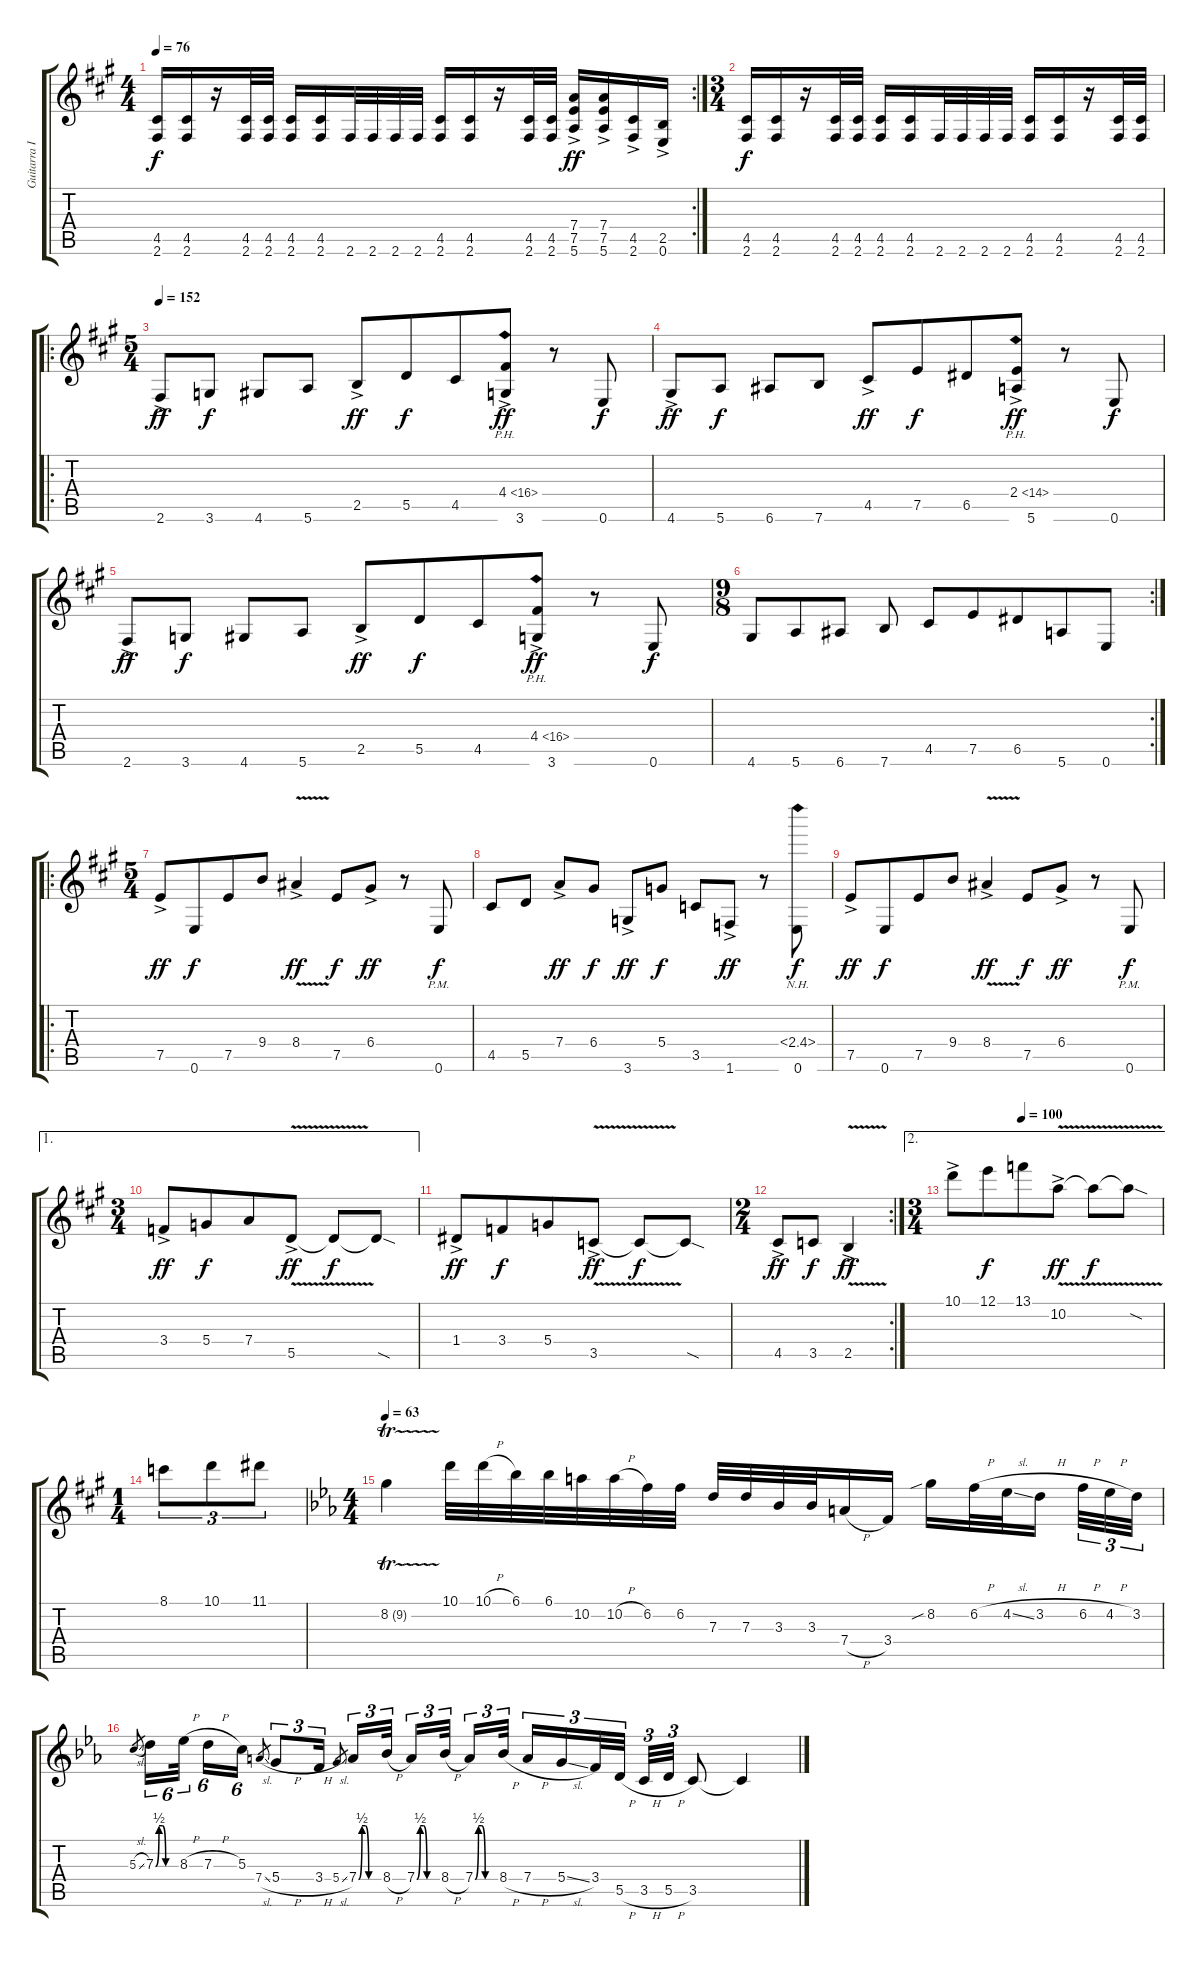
\track ("Guitarra II" "Guitarra I") {instrument distortionguitar}
\staff {score tabs}
\tuning (E4 B3 G3 D3 A2 E2) {hide}
\rc 2
\ts (4 4)
\tempo 76
\clef g2
\ks a
(4.5 2.6).16{dy f} (4.5 2.6).16 r.16 (4.5 2.6).32 (4.5 2.6).32 (4.5 2.6).16 (4.5 2.6).16 2.6.32 2.6.32 2.6.32 2.6.32 (4.5 2.6).16 (4.5 2.6).16 r.16 (4.5 2.6).32 (4.5 2.6).32 (7.4{ac} 7.5{ac} 5.6{ac}).16{dy ff} (7.4{ac} 7.5{ac} 5.6{ac}).16 (4.5{ac} 2.6{ac}).16 (2.5{ac} 0.6{ac}).16 |
\ts (3 4)
(4.5 2.6).16{dy f} (4.5 2.6).16 r.16 (4.5 2.6).32 (4.5 2.6).32 (4.5 2.6).16 (4.5 2.6).16 2.6.32 2.6.32 2.6.32 2.6.32 (4.5 2.6).16 (4.5 2.6).16 r.16 (4.5 2.6).32 (4.5 2.6).32 |
\ro
\ts (5 4)
\tempo 152
2.6{ac}.8{dy ff volume 16} 3.6.8{dy f} 4.6.8 5.6.8{beam split} 2.5{ac}.8{dy ff} 5.5.8{dy f beam merge} 4.5.8 (4.4{ph 12} 3.6{ac}).8{dy ff} r.8 0.6.8{dy f} |
4.6{ac}.8{dy ff} 5.6.8{dy f} 6.6.8 7.6.8{beam split} 4.5{ac}.8{dy ff} 7.5.8{dy f beam merge} 6.5.8 (2.4{ph 12} 5.6{ac}).8{dy ff} r.8 0.6.8{dy f} |
2.6{ac}.8{dy ff} 3.6.8{dy f} 4.6.8 5.6.8{beam split} 2.5{ac}.8{dy ff} 5.5.8{dy f beam merge} 4.5.8 (4.4{ph 12} 3.6{ac}).8{dy ff} r.8 0.6.8{dy f} |
\rc 2
\ts (9 8)
4.6.8 5.6.8 6.6.8 7.6.8{beam split} 4.5.8 7.5.8{beam merge} 6.5.8 5.6.8 0.6.8 |
\ro
\ts (5 4)
7.5{ac}.8{dy ff} 0.6.8{dy f beam merge} 7.5.8 9.4.8 8.4{v ac}.4{dy ff} 7.5.8{dy f} 6.4{ac}.8{dy ff} r.8 0.6{pm}.8{dy f} |
4.5.8 5.5.8{beam split} 7.4{ac}.8{dy ff} 6.4.8{dy f} 3.6{ac}.8{dy ff} 5.4.8{dy f} 3.5.8 1.6{ac}.8{dy ff} r.8 (2.4{nh} 0.6).8{dy f} |
7.5{ac}.8{dy ff} 0.6.8{dy f beam merge} 7.5.8 9.4.8 8.4{v ac}.4{dy ff} 7.5.8{dy f} 6.4{ac}.8{dy ff} r.8 0.6{pm}.8{dy f} |
\ae 1
\ts (3 4)
3.4{ac}.8{dy ff} 5.4.8{dy f beam merge} 7.4.8 5.5{v ac}.8{dy ff} 5.5{t}.8{dy f} 5.5{sod t}.8 |
1.4{ac}.8{dy ff} 3.4.8{dy f beam merge} 5.4.8 3.5{v ac}.8{dy ff} 3.5{t}.8{dy f} 3.5{sod t}.8 |
\rc 2
\ts (2 4)
4.5{ac}.8{dy ff} 3.5.8{dy f} 2.5{v ac}.4{dy ff} |
\ae 2
\ts (3 4)
\tempo (100 0.3333333333333333)
10.1{ac}.8{balance 8} 12.1.8{dy f beam merge} 13.1.8 10.2{v ac}.8{dy ff} 10.2{t}.8{dy f} 10.2{v sod t}.8 |
\ts (1 4)
8.1.8{tu (3 2)} 10.1.8{tu (3 2)} 11.1.8{tu (3 2)} |
\ts (4 4)
\tempo 63
\ks eb
8.2{tr (9 64)}.4 10.1.32 10.1{h}.32 6.1.32 6.1.32 10.2.32 10.2{h}.32 6.2.32 6.2.32 7.3.32 7.3.32 3.3.32 3.3.32 7.4{h}.16 3.4.16 8.2{sib}.16 6.2{h}.32 4.2{sl}.32 3.2{h}.16{beam splitsecondary} 6.2{h}.32{tu (3 2)} 4.2{h}.32{tu (3 2)} 3.2.32{tu (3 2)} |
5.3{sl}.8{gr} 7.3{be (custom 0 0 10 2 20 2 30 0 60 0)}.16{tu (6 4)} 8.3{h}.32{tu (6 4) beam splitsecondary} 7.3{h}.16{tu (6 4)} 5.3.16{tu (6 4)} 7.4{sl}.8{gr} 5.4{h}.8{tu (3 2)} 3.4{h}.16{tu (3 2)} 5.4{sl}.8{gr} 7.4{be (custom 0 0 10 2 20 2 30 0 60 0)}.16{tu (3 2)} 8.4{h}.32{tu (3 2)} 7.4{be (custom 0 0 10 2 20 2 30 0 60 0)}.16{tu (3 2)} 8.4{h}.32{tu (3 2)} 7.4{be (custom 0 0 10 2 20 2 30 0 60 0)}.16{tu (3 2)} 8.4{h}.32{tu (3 2)} 7.4{h}.16{tu (3 2)} 5.4{sl}.16{tu (3 2)} 3.4.32{tu (3 2)} 5.5{h}.32{tu (3 2)} 3.5{h}.32{tu (3 2)} 5.5{h}.32{tu (3 2)} 3.5.8 3.5{t}.4
